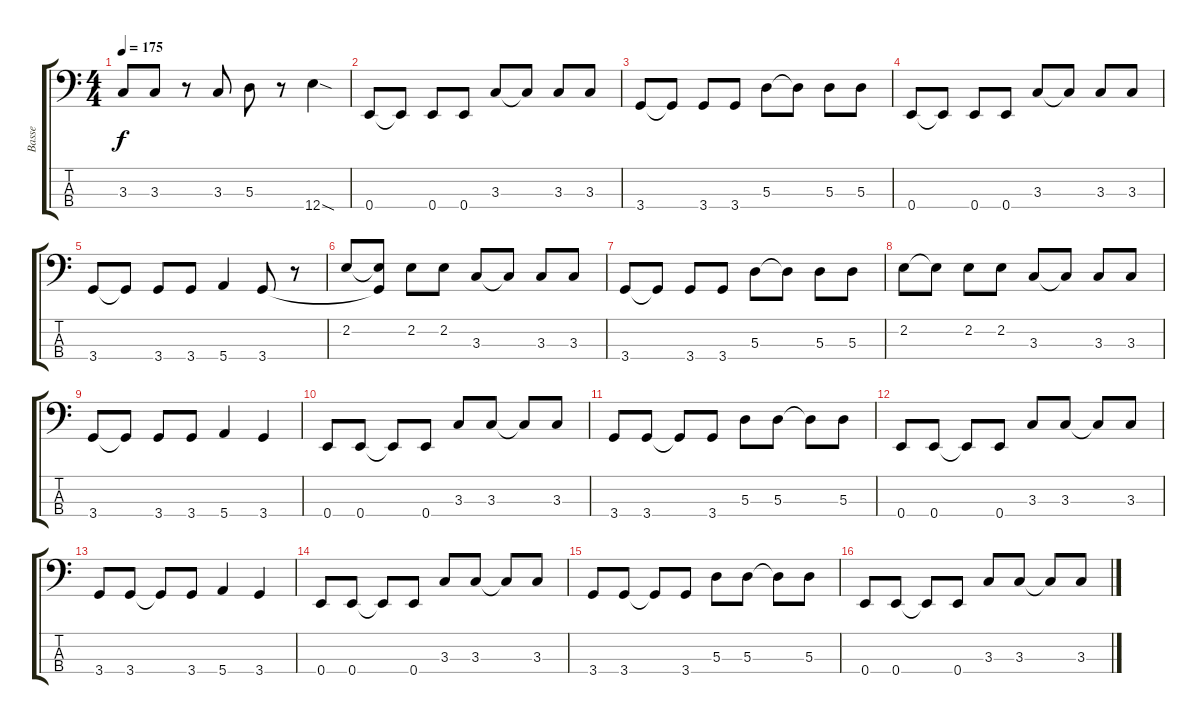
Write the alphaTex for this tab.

\track ("Basse" "Basse") {instrument electricbasspick}
\staff {score tabs}
\tuning (G2 D2 A1 E1) {hide}
\ts (4 4)
\tempo 175
\clef f4
\ks c
3.3.8{dy f} 3.3.8 r.8 3.3.8 5.3.8 r.8 12.4{sod}.4 |
0.4.8 0.4{t}.8 0.4.8 0.4.8 3.3.8 3.3{t}.8 3.3.8 3.3.8 |
3.4.8 3.4{t}.8 3.4.8 3.4.8 5.3.8 5.3{t}.8 5.3.8 5.3.8 |
0.4.8 0.4{t}.8 0.4.8 0.4.8 3.3.8 3.3{t}.8 3.3.8 3.3.8 |
3.4.8 3.4{t}.8 3.4.8 3.4.8 5.4.4 3.4.8 r.8 |
2.2.8 (2.2{t} 3.4{t}).8 2.2.8 2.2.8 3.3.8 3.3{t}.8 3.3.8 3.3.8 |
3.4.8 3.4{t}.8 3.4.8 3.4.8 5.3.8 5.3{t}.8 5.3.8 5.3.8 |
2.2.8 2.2{t}.8 2.2.8 2.2.8 3.3.8 3.3{t}.8 3.3.8 3.3.8 |
3.4.8 3.4{t}.8 3.4.8 3.4.8 5.4.4 3.4.4 |
0.4.8 0.4.8 0.4{t}.8 0.4.8 3.3.8 3.3.8 3.3{t}.8 3.3.8 |
3.4.8 3.4.8 3.4{t}.8 3.4.8 5.3.8 5.3.8 5.3{t}.8 5.3.8 |
0.4.8 0.4.8 0.4{t}.8 0.4.8 3.3.8 3.3.8 3.3{t}.8 3.3.8 |
3.4.8 3.4.8 3.4{t}.8 3.4.8 5.4.4 3.4.4 |
0.4.8 0.4.8 0.4{t}.8 0.4.8 3.3.8 3.3.8 3.3{t}.8 3.3.8 |
3.4.8 3.4.8 3.4{t}.8 3.4.8 5.3.8 5.3.8 5.3{t}.8 5.3.8 |
0.4.8 0.4.8 0.4{t}.8 0.4.8 3.3.8 3.3.8 3.3{t}.8 3.3.8
